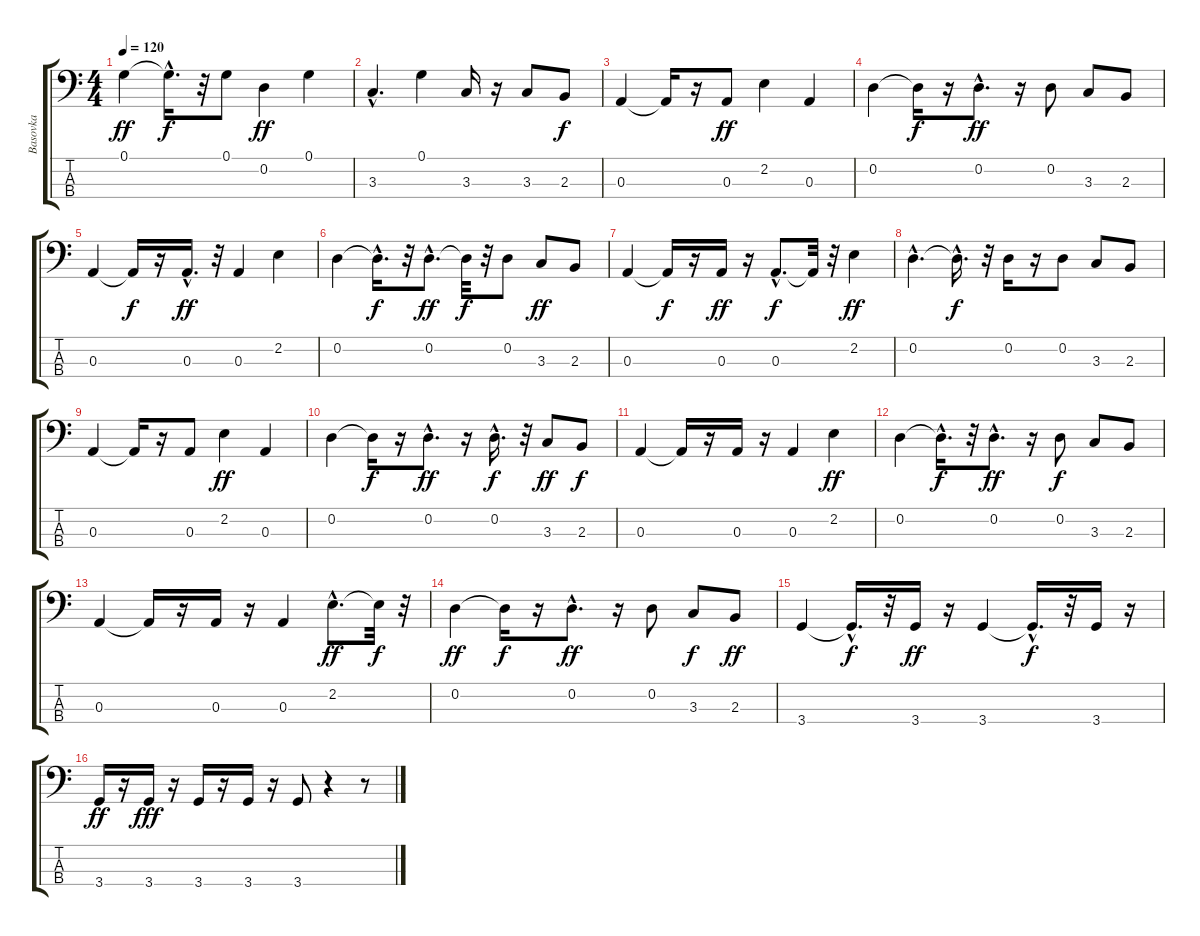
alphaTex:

\track ("Basovka" "Basovka") {instrument electricbassfinger}
\staff {score tabs}
\tuning (G2 D2 A1 E1) {hide}
\ts (4 4)
\tempo 120
\clef f4
\ks c
0.1.4{dy ff} 0.1{hac t}.16{d dy f} r.32 0.1.8 0.2.4{dy ff} 0.1.4 |
3.3{hac}.4{d} 0.1.4 3.3.16 r.16 3.3.8 2.3.8{dy f} |
0.3.4 0.3{t}.16 r.16 0.3.8{dy ff} 2.2.4 0.3.4 |
0.2.4 0.2{t}.16{dy f} r.16 0.2{hac}.8{d dy ff} r.16 0.2.8 3.3.8 2.3.8 |
0.3.4 0.3{t}.16{dy f} r.16 0.3{hac}.16{d dy ff} r.32 0.3.4 2.2.4 |
0.2.4 0.2{hac t}.16{d dy f} r.32 0.2{hac}.8{d dy ff} 0.2{t}.32{dy f} r.32 0.2.8 3.3.8{dy ff} 2.3.8 |
0.3.4 0.3{t}.16{dy f} r.16 0.3.16{dy ff} r.16 0.3{hac}.8{d dy f} 0.3{t}.32 r.32 2.2.4{dy ff} |
0.2{hac}.4{d} 0.2{hac t}.16{d dy f} r.32 0.2.16 r.16 0.2.8 3.3.8 2.3.8 |
0.3.4 0.3{t}.16 r.16 0.3.8 2.2.4{dy ff} 0.3.4 |
0.2.4 0.2{t}.16{dy f} r.16 0.2{hac}.8{d dy ff} r.16 0.2{hac}.16{d dy f} r.32 3.3.8{dy ff} 2.3.8{dy f} |
0.3.4 0.3{t}.16 r.16 0.3.16 r.16 0.3.4 2.2.4{dy ff} |
0.2.4 0.2{hac t}.16{d dy f} r.32 0.2{hac}.8{d dy ff} r.16 0.2.8{dy f} 3.3.8 2.3.8 |
0.3.4 0.3{t}.16 r.16 0.3.16 r.16 0.3.4 2.2{hac}.8{d dy ff} 2.2{t}.32{dy f} r.32 |
0.2.4{dy ff} 0.2{t}.16{dy f} r.16 0.2{hac}.8{d dy ff} r.16 0.2.8 3.3.8{dy f} 2.3.8{dy ff} |
3.4.4 3.4{hac t}.16{d dy f} r.32 3.4.16{dy ff} r.16 3.4.4 3.4{hac t}.16{d dy f} r.32 3.4.16 r.16 |
3.4.16{dy ff} r.16 3.4.16{dy fff} r.16 3.4.16 r.16 3.4.16 r.16 3.4.8 r.4 r.8
